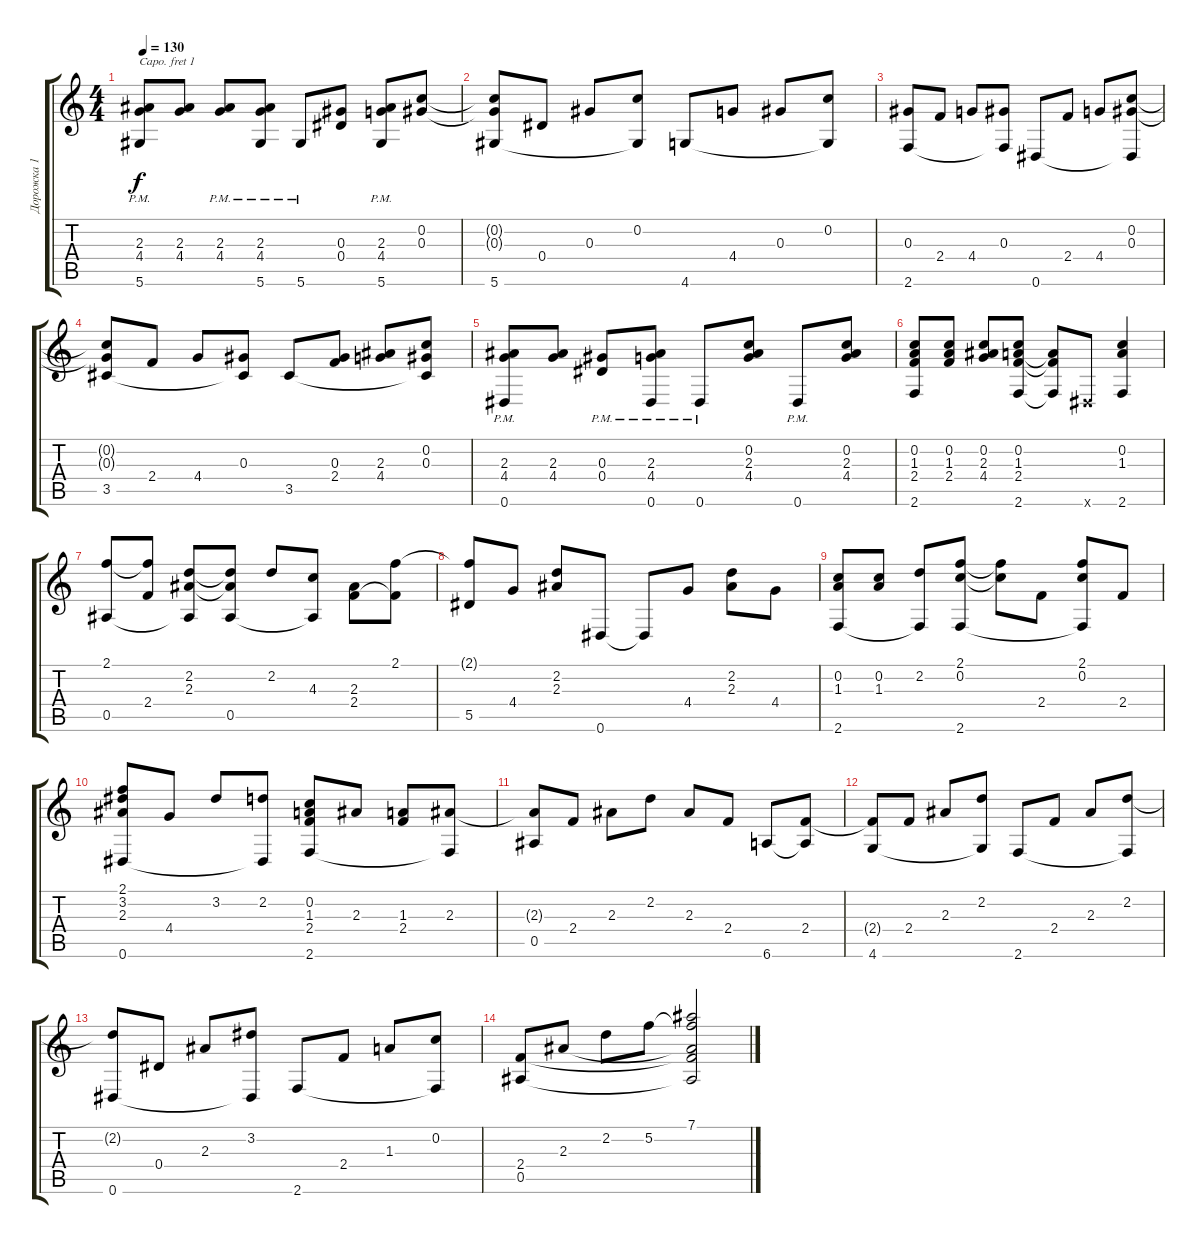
\track ("Дорожка 1" "Дорожка 1") {instrument acousticguitarsteel}
\staff {score tabs}
\capo 1
\tuning (D4 B3 G3 D3 A2 D2) {hide}
\ts (4 4)
\tempo 130
\clef g2
\ks c
(2.3{pm} 4.4{pm} 5.6{pm}).8{dy f} (2.3 4.4).8 (2.3 4.4{pm}).8 (2.3{pm} 4.4{pm} 5.6{pm}).8 5.6{pm}.8 (0.3 0.4).8 (2.3{pm} 4.4{pm} 5.6{pm}).8 (0.2 0.3).8 |
(0.2{t} 0.3{t} 5.6).8 0.4.8 0.3.8 (0.2 5.6{t}).8 4.6.8 4.4.8 0.3.8 (0.2 4.6{t}).8 |
(0.3 2.6).8 2.4.8 4.4.8 (0.3 2.6{t}).8 0.6.8 2.4.8 4.4.8 (0.2 0.3 0.6{t}).8 |
(0.2{t} 0.3{t} 3.5).8 2.4.8 4.4.8 (0.3 3.5{t}).8 3.5.8 (0.3 2.4).8 (2.3 4.4).8 (0.2 0.3 3.5{t}).8 |
(2.3{pm} 4.4{pm} 0.6{pm}).8 (2.3 4.4).8 (0.3{pm} 0.4{pm}).8 (2.3{pm} 4.4{pm} 0.6{pm}).8 0.6{pm}.8 (0.2 2.3 4.4).8 0.6{pm}.8 (0.2 2.3 4.4).8 |
(0.2 1.3 2.4 2.6).8 (0.2 1.3 2.4).8 (0.2 2.3 4.4).8 (0.2 1.3 2.4 2.6).8 (1.3{t} 2.4{t} 2.6{t}).8 0.6{x}.8 (0.2 1.3 2.6).4 |
(2.1 0.5).8 (2.1{t} 2.4).8 (2.2 2.3 0.5{t}).8 (2.2{t} 2.3{t} 0.5).8 2.2.8 (4.3 0.5{t}).8 (2.3 2.4).8 (2.1 2.4{t}).8 |
(2.1{t} 5.5).8 4.4.8 (2.2 2.3).8 0.6.8 0.6{t}.8 4.4.8 (2.2 2.3).8 4.4.8 |
(0.2 1.3 2.6).8 (0.2 1.3).8 (2.2 2.6{t}).8 (2.1 0.2 2.6).8 (2.1{t} 0.2{t}).8 2.4.8 (2.1 0.2 2.6{t}).8 2.4.8 |
(2.1 3.2 2.3 0.6).8 4.4.8 3.2.8 (2.2 0.6{t}).8 (0.2 1.3 2.4 2.6).8 2.3.8 (1.3 2.4).8 (2.3 2.6{t}).8 |
(2.3{t} 0.5).8 2.4.8 2.3.8 2.2.8 2.3.8 2.4.8 6.6.8 (2.4 6.6{t}).8 |
(2.4{t} 4.6).8 2.4.8 2.3.8 (2.2 4.6{t}).8 2.6.8 2.4.8 2.3.8 (2.2 2.6{t}).8 |
(2.2{t} 0.6).8 0.4.8 2.3.8 (3.2 0.6{t}).8 2.6.8 2.4.8 1.3.8 (0.2 2.6{t}).8 |
(2.4 0.5).8 2.3.8 2.2.8 5.2.8 (7.1 5.2{t} 2.3{t} 2.4{t} 0.5{t}).2
